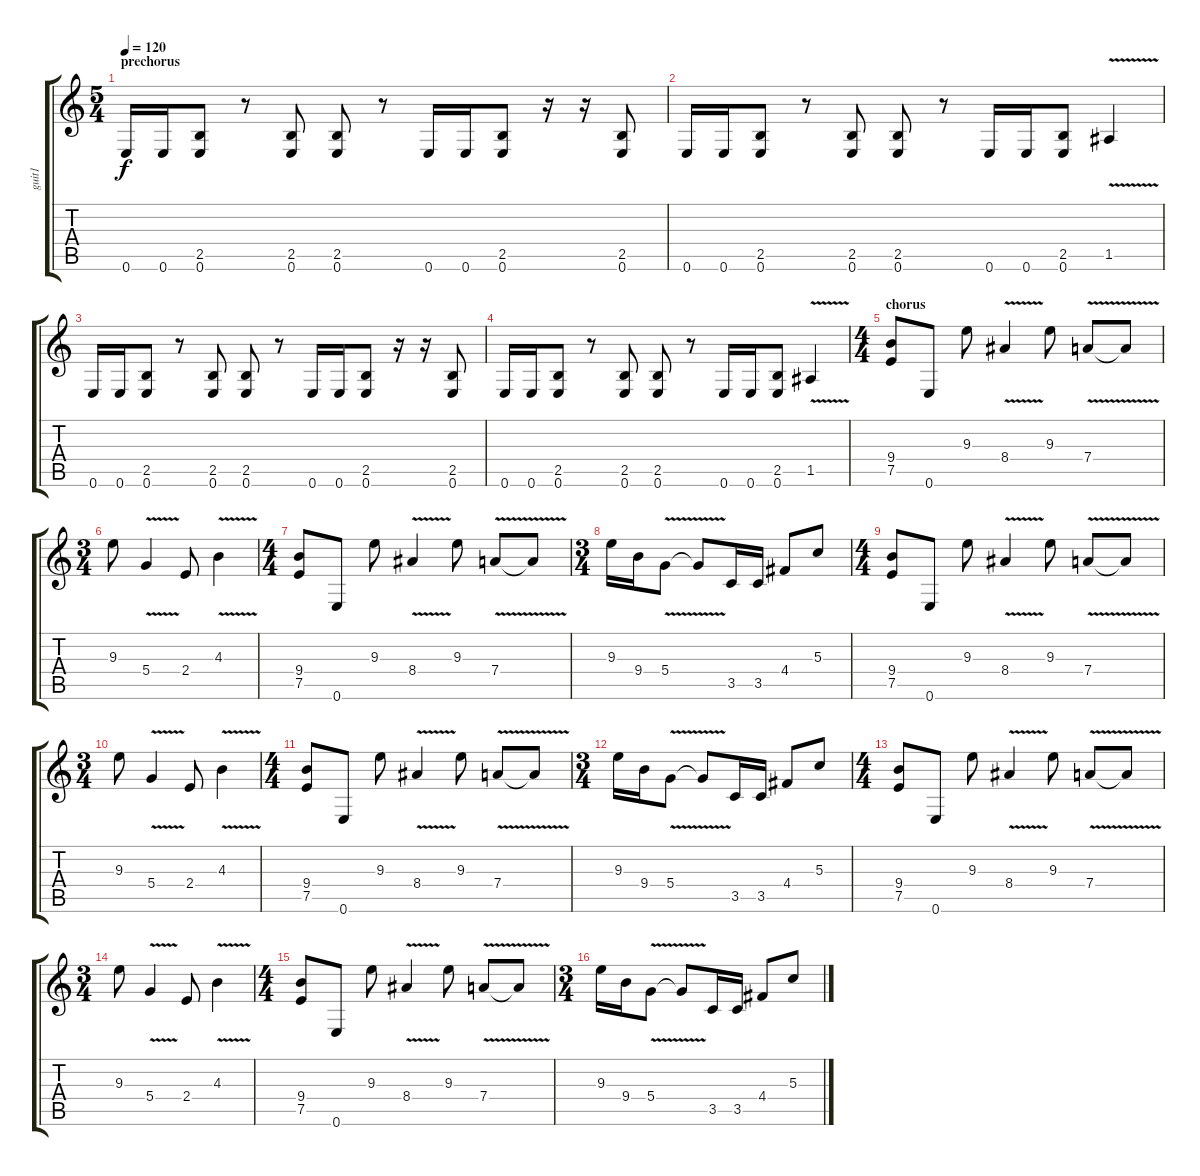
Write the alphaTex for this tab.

\track ("guit1" "guit1") {instrument electricguitarclean}
\staff {score tabs}
\tuning (E4 B3 G3 D3 A2 E2) {hide}
\ts (5 4)
\section ("" "prechorus")
\tempo 120
\clef g2
\ks c
0.6.16{dy f instrument distortionguitar} 0.6.16 (2.5 0.6).8 r.8 (2.5 0.6).8 (2.5 0.6).8 r.8 0.6.16 0.6.16 (2.5 0.6).8 r.16 r.16 (2.5 0.6).8 |
0.6.16 0.6.16 (2.5 0.6).8 r.8 (2.5 0.6).8 (2.5 0.6).8 r.8 0.6.16 0.6.16 (2.5 0.6).8 1.5{v}.4 |
0.6.16{instrument distortionguitar} 0.6.16 (2.5 0.6).8 r.8 (2.5 0.6).8 (2.5 0.6).8 r.8 0.6.16 0.6.16 (2.5 0.6).8 r.16 r.16 (2.5 0.6).8 |
0.6.16 0.6.16 (2.5 0.6).8 r.8 (2.5 0.6).8 (2.5 0.6).8 r.8 0.6.16 0.6.16 (2.5 0.6).8 1.5{v}.4 |
\ts (4 4)
\section ("" "chorus")
(9.4 7.5).8{instrument distortionguitar} 0.6.8 9.3.8 8.4{v}.4 9.3.8 7.4{v}.8 7.4{t}.8 |
\ts (3 4)
9.3.8 5.4{v}.4 2.4.8 4.3{v}.4 |
\ts (4 4)
(9.4 7.5).8{instrument distortionguitar} 0.6.8 9.3.8 8.4{v}.4 9.3.8 7.4{v}.8 7.4{t}.8 |
\ts (3 4)
9.3.16 9.4.16 5.4{v}.8 5.4{t}.8 3.5.16 3.5.16 4.4.8 5.3.8 |
\ts (4 4)
(9.4 7.5).8{instrument distortionguitar} 0.6.8 9.3.8 8.4{v}.4 9.3.8 7.4{v}.8 7.4{t}.8 |
\ts (3 4)
9.3.8 5.4{v}.4 2.4.8 4.3{v}.4 |
\ts (4 4)
(9.4 7.5).8{instrument distortionguitar} 0.6.8 9.3.8 8.4{v}.4 9.3.8 7.4{v}.8 7.4{t}.8 |
\ts (3 4)
9.3.16 9.4.16 5.4{v}.8 5.4{t}.8 3.5.16 3.5.16 4.4.8 5.3.8 |
\ts (4 4)
(9.4 7.5).8{instrument distortionguitar} 0.6.8 9.3.8 8.4{v}.4 9.3.8 7.4{v}.8 7.4{t}.8 |
\ts (3 4)
9.3.8 5.4{v}.4 2.4.8 4.3{v}.4 |
\ts (4 4)
(9.4 7.5).8{instrument distortionguitar} 0.6.8 9.3.8 8.4{v}.4 9.3.8 7.4{v}.8 7.4{t}.8 |
\ts (3 4)
9.3.16 9.4.16 5.4{v}.8 5.4{t}.8 3.5.16 3.5.16 4.4.8 5.3.8
